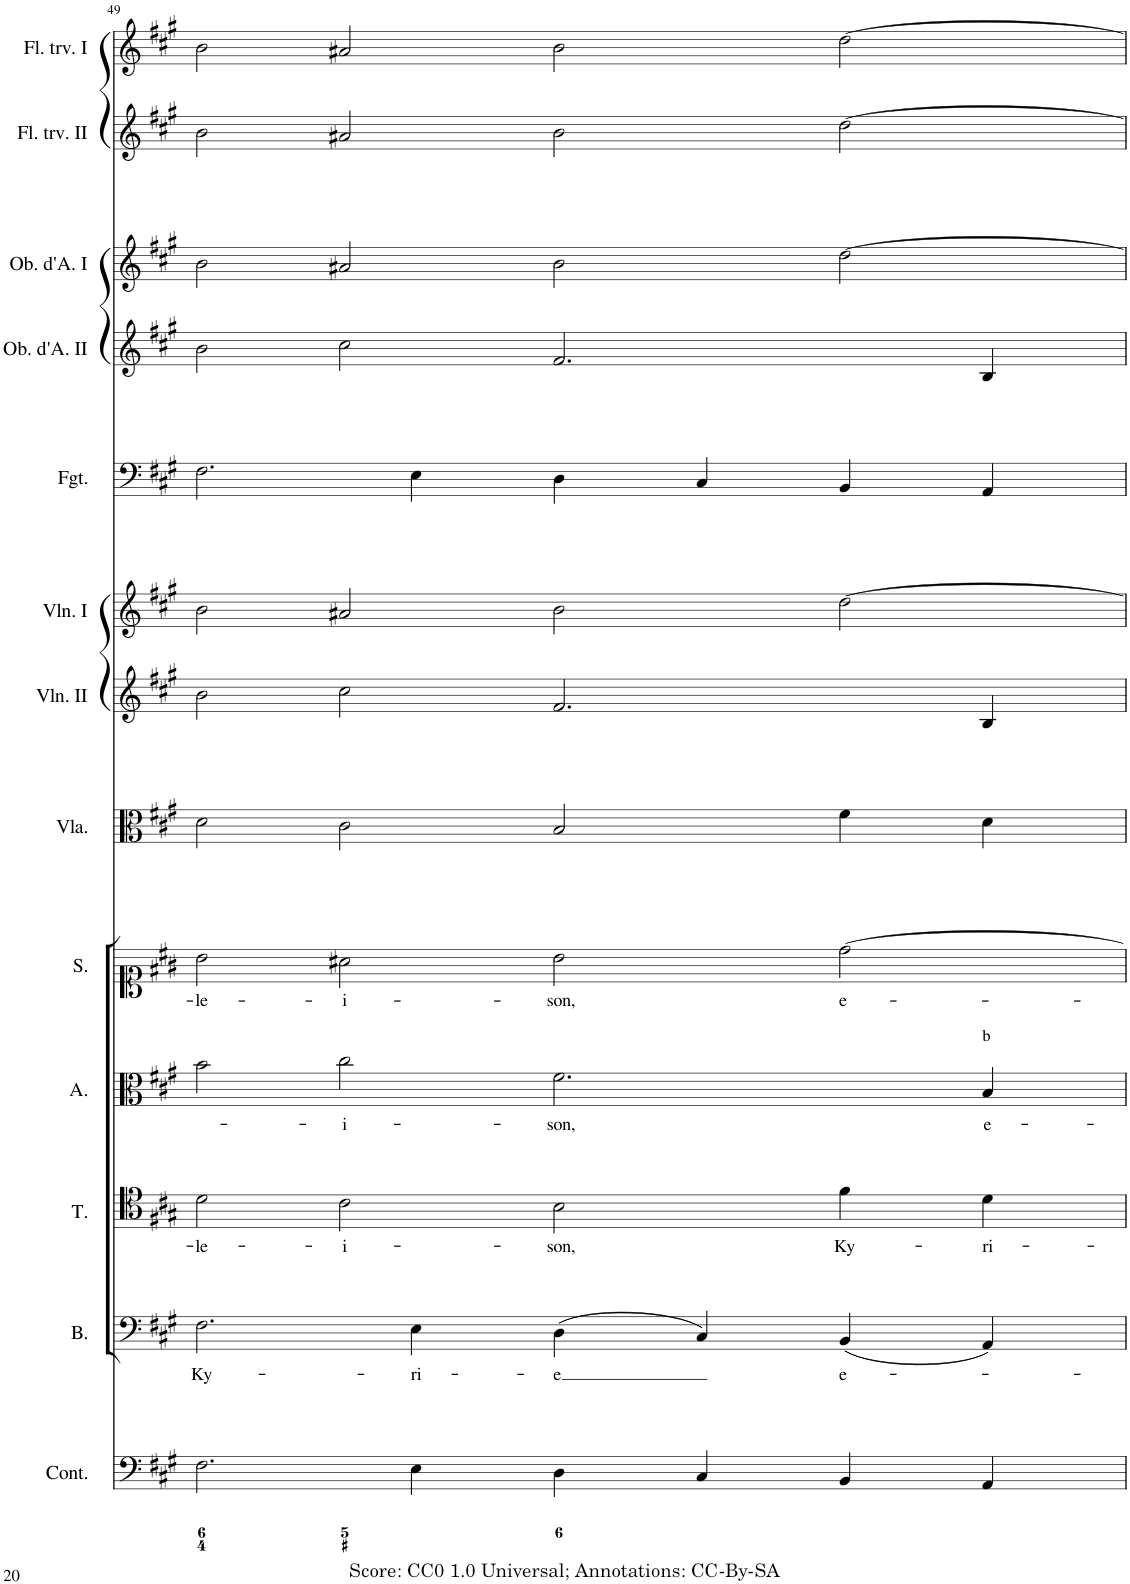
**kern	**kern	**text	**kern	**text	**kern	**text	**kern	**text	**kern	**kern	**kern	**kern	**kern	**kern	**kern	**kern
*part13	*part12	*part12	*part11	*part11	*part10	*part10	*part9	*part9	*part8	*part7	*part6	*part5	*part4	*part3	*part2	*part1
*staff13	*staff12	*staff12	*staff11	*staff11	*staff10	*staff10	*staff9	*staff9	*staff8	*staff7	*staff6	*staff5	*staff4	*staff3	*staff2	*staff1
*I"Continuo	*I"Basso	*	*I"Tenore	*	*I"Alto	*	*I"Soprano	*	*I"Viola	*I"Violino II	*I"Violino I	*I"Fagotti	*I"Oboe d'Amore II	*I"Oboe d'Amore I	*I"Flauto traverso II	*I"Flauto traverso I
*I'Cont.	*I'B.	*	*I'T.	*	*I'A.	*	*I'S.	*	*I'Vla.	*I'Vln. II	*I'Vln. I	*I'Fgt.	*I'Ob. d'A. II	*I'Ob. d'A. I	*I'Fl. trv. II	*I'Fl. trv. I
!!LO:PB:g=z
*clefF4	*clefF4	*	*clefC4	*	*clefC3	*	*clefC1	*	*clefC3	*clefG2	*clefG2	*clefF4	*clefG2	*clefG2	*clefG2	*clefG2
*k[f#c#g#]	*k[f#c#g#]	*	*k[f#c#g#]	*	*k[f#c#g#]	*	*k[f#c#g#]	*	*k[f#c#g#]	*k[f#c#g#]	*k[f#c#g#]	*k[f#c#g#]	*k[f#c#g#]	*k[f#c#g#]	*k[f#c#g#]	*k[f#c#g#]
*M4/2	*M4/2	*	*M4/2	*	*M4/2	*	*M4/2	*	*M4/2	*M4/2	*M4/2	*M4/2	*M4/2	*M4/2	*M4/2	*M4/2
*	*met(c|)	*	*met(c|)	*	*met(c|)	*	*met(c|)	*	*met(c|)	*met(c|)	*met(c|)	*met(c|)	*met(c|)	*met(c|)	*met(c|)	*met(c|)
=49	=49	=49	=49	=49	=49	=49	=49	=49	=49	=49	=49	=49	=49	=49	=49	=49
!	!	!LO:LY:b	!	!LO:LY:b	!	!	!	!LO:LY:b	!	!	!	!	!	!	!	!
2.F#\	2.F#\	Ky-	2d\	-le-	2b\	.	2b\	-le-	2d\	2b\	2b\	2.F#\	2b\	2b\	2b\	2b\
!	!	!	!	!LO:LY:b	!	!LO:LY:b	!	!LO:LY:b	!	!	!	!	!	!	!	!
.	.	.	2c#\	-i-	2cc#\	-i-	2a#X\	-i-	2c#\	2cc#\	2a#X/	.	2cc#\	2a#X/	2a#X/	2a#X/
!	!	!LO:LY:b	!	!	!	!	!	!	!	!	!	!	!	!	!	!
4E\	4E\	-ri-	.	.	.	.	.	.	.	.	.	4E\	.	.	.	.
!	!	!LO:LY:b	!	!LO:LY:b	!	!LO:LY:b	!	!LO:LY:b	!	!	!	!	!	!	!	!
4D\	(4D\	-e	2B\	-son,	2.f#\	-son,	2b\	-son,	2B/	2.f#/	2b\	4D\	2.f#/	2b\	2b\	2b\
4C#/	4C#/)	.	.	.	.	.	.	.	.	.	.	4C#/	.	.	.	.
!	!	!LO:LY:b	!	!LO:LY:b	!	!	!	!LO:LY:b	!	!	!	!	!	!	!	!
4BB/	(4BB/	e-	4f#\	Ky-	.	.	[2dd\	e-	4f#\	.	[2dd\	4BB/	.	[2dd\	[2dd\	[2dd\
!	!	!	!	!	!LO:TX:a:t=b	!	!	!	!	!	!	!	!	!	!	!
!	!	!	!	!LO:LY:b	!	!LO:LY:b	!	!	!	!	!	!	!	!	!	!
4AA/	4AA/)	.	4d\	-ri-	4B/	e-	.	.	4d\	4B/	.	4AA/	4B/	.	.	.
=	=	=	=	=	=	=	=	=	=	=	=	=	=	=	=	=
*-	*-	*-	*-	*-	*-	*-	*-	*-	*-	*-	*-	*-	*-	*-	*-	*-
